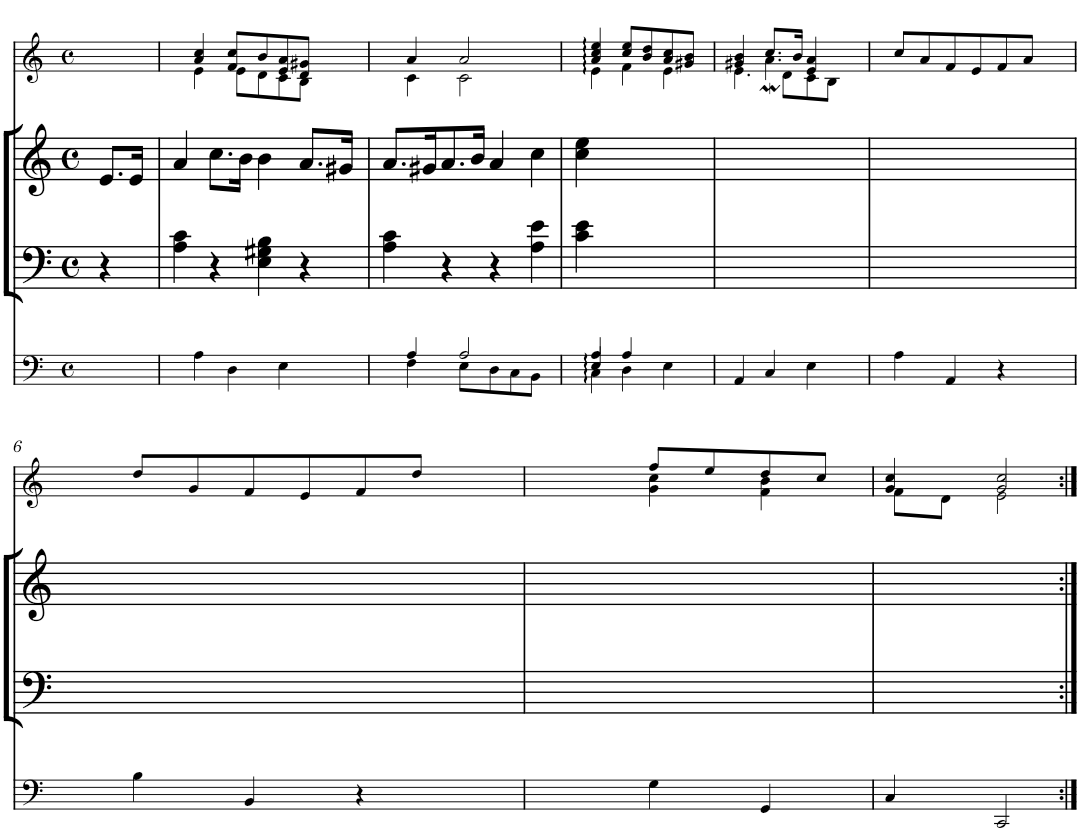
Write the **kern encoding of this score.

**kern	**kern	**kern	**kern
*part3	*part2	*part2	*part1
*staff4	*staff3	*staff2	*staff1
*I"Piano	*I"Piano	*	*I"Piano
*I'Pno	*I'Pno	*	*I'Pno
*stria5	*	*	*stria5
*clefF4	*clefF4	*clefG2	*clefG2
*k[]	*k[]	*k[]	*k[]
*M4/4	*M4/4	*M4/4	*M4/4
*met(c)	*met(c)	*met(c)	*met(c)
=	=	=	=
1ryy	4r	8.e/L	1ryy
.	.	16e/Jk	.
.	2.ryy	2.ryy	.
=1	=1	=1	=1
*stria5	*	*	*stria5
*	*	*	*^
8ryy	4A\ 4c\	4a/	8ryy	8ryy
4A\	.	.	4a/ 4cc/	4e\
.	4r	8.cc\L	.	.
4D\	.	.	8f/ 8cc/L	8e\L
.	.	16b\Jk	.	.
.	4E\ 4G#X\ 4B\	4b\	8b/	8d\
4E\	.	.	8e/ 8a/	8c\
.	4r	8.a/L	8d/ 8g#X/J	8B\J
8ryy	.	.	8ryy	8ryy
.	.	16g#X/Jk	.	.
=2	=2	=2	=2	=2
*^	*	*	*	*
8ryy	8ryy	4A\ 4c\	8.a/L	8ryy	8ryy
4A/	4F\	.	.	4a/	4c\
.	.	.	16g#X/K	.	.
.	.	4r	8.a/	.	.
2A/	8E\L	.	.	2a/	2c\
.	.	.	16b/Jk	.	.
.	8D\	4r	4a/	.	.
.	8C\	.	.	.	.
.	8BB\J	4A\ 4e\	4cc\	.	.
8ryy	8ryy	.	.	8ryy	8ryy
=3	=3	=3	=3	=3	=3
*	*^	*	*	*	*
8ryy	8ryy	8ryy	4c\ 4e\	4cc\ 4ee\	8ryy	8ryy
4A::/	4E/	4C\	.	.	4a/:: 4cc/:: 4ee/::	4e\
.	.	.	4ryy	4ryy	.	.
4A/	4D\	2ryy	.	.	8cc/ 8ee/L	4f\
.	.	.	2ryy	2ryy	8b/ 8dd/	.
4E\	4.ryy	.	.	.	8a/ 8cc/	4e\
.	.	.	.	.	8g#X/ 8b/J	.
8ryy	.	8ryy	.	.	8ryy	8ryy
*v	*v	*v	*	*	*	*
=4	=4	=4	=4	=4
*	*	*	*	*^
8ryy	1ryy	1ryy	8ryy	8ryy	4.ryy
4AA/	.	.	4g#X/ 4b/	4.e\	.
4C/	.	.	8.cc/L	.	4.aW\
.	.	.	.	8d\L	.
.	.	.	16b/Jk	.	.
4E\	.	.	4e/ 4a/	8c\	.
.	.	.	.	8B\J	4ryy
8ryy	.	.	8ryy	8ryy	.
*	*	*	*v	*v	*v
=5	=5	=5	=5
8ryy	1ryy	1ryy	8ryy
4A\	.	.	8cc/L
.	.	.	8a/
4AA/	.	.	8f/
.	.	.	8e/
4r	.	.	8f/
.	.	.	8a/J
8ryy	.	.	8ryy
!!LO:LB:g=z
=6	=6	=6	=6
8ryy	1ryy	1ryy	8ryy
4B\	.	.	8dd/L
.	.	.	8g/
4BB/	.	.	8f/
.	.	.	8e/
4r	.	.	8f/
.	.	.	8dd/J
8ryy	.	.	8ryy
=7	=7	=7	=7
*	*	*	*^
2ryy	1ryy	1ryy	4ryy	2ryy
.	.	.	4ryy	.
4G\	.	.	8ff/L	4g\ 4cc\
.	.	.	8ee/	.
4GG/	.	.	8dd/	4f\ 4b\
.	.	.	8cc/J	.
=8	=8	=8	=8	=8
4C/	2.ryy	1ryy	4g/ 4cc/	8f\L
.	.	.	.	8d\J
2CC/	.	.	2g/ 2cc/	2e\
4ryy	4ryy	.	4ryy	4ryy
*	*	*	*v	*v
=:|!	=:|!	=:|!	=:|!
*-	*-	*-	*-
